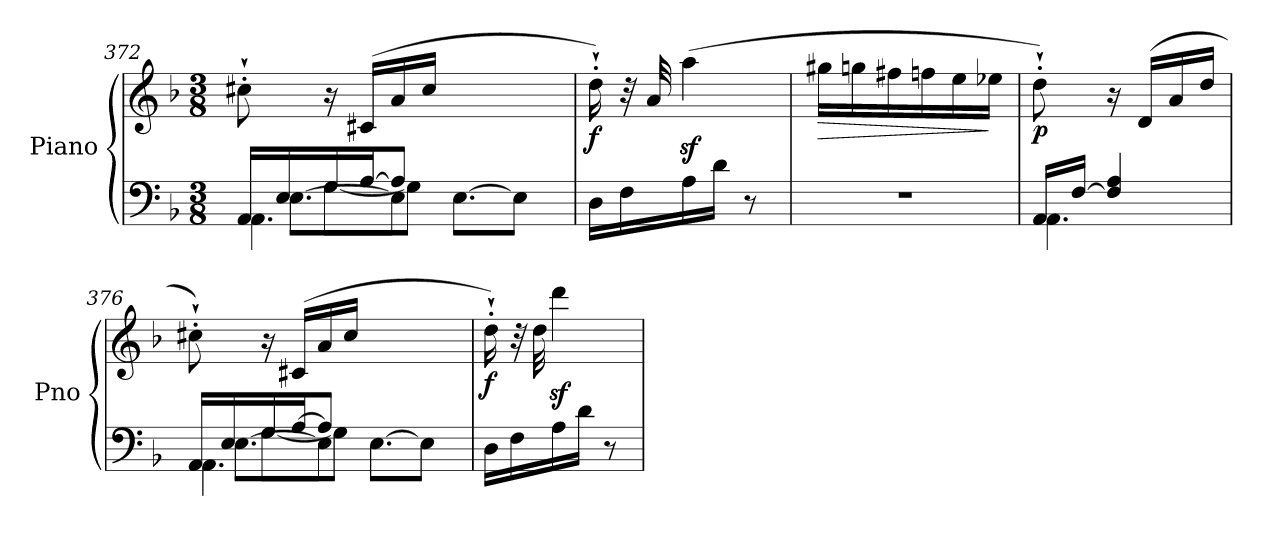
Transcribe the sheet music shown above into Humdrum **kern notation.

**kern	**kern	**dynam
*part1	*part1	*part1
*staff2	*staff1	*staff1/2
*I"Piano	*	*
*I'Pno	*	*
*clefF4	*clefG2	*
*k[b-]	*k[b-]	*
*M3/8	*M3/8	*
=372	=372	=372
*^	*	*
*	*^	*	*
*	*	*^	*	*
16AA/LL	4.AA\	16ryy	8ryy	8cc#X'`\	.
16E/	.	[8.E\L	.	.	.
16G/	.	.	[8G\L	16r	.
[16A/J	.	.	.	(>16c#X/LL	.
8A/J]	.	8E\J]	8G\J]	16a/	.
.	.	.	.	16cc#/JJ	.
4ryy	[8.E\L	4ryy	4ryy	4ryy	.
.	8E\J]	.	.	.	.
16ryy	.	16ryy	16ryy	16ryy	.
=373	=373	=373	=373	=373	=373
!	!	!	!	!	!LO:DY:b
*v	*v	*v	*v	*	*
16D\LL	16dd'`\)	f
16F\	32r	.
.	32a/	.
16A\	(>4aaz<\	.
16d\JJ	.	.
8r	.	.
=374	=374	=374
!	!	!LO:HP:b
4.r	16gg#X\LL	>
.	16ggn\	.
.	16ff#X\	.
.	16ffn\	.
.	16ee\	.
.	16ee-X\JJ	]
!!LO:LB:g=z
=375	=375	=375
*^	*	*
!	!	!	!LO:DY:b
16AA/LL	4.AA\	8dd'`\)	p
[16F/JJ	.	.	.
4F/] 4A/	.	16r	.
!	!	!	!LO:DY:b
.	.	(>16d/LL	other-dynamics
.	.	16a/	.
.	.	16dd/JJ	.
=376	=376	=376	=376
*^	*^	*	*
16AA/LL	4.AA\	16ryy	8ryy	8cc#X'`\)	.
16E/	.	[8.E\L	.	.	.
16G/	.	.	[8G\L	16r	.
[16A/J	.	.	.	(>16c#X/LL	.
8A/J]	.	8E\J]	8G\J]	16a/	.
.	.	.	.	16cc#/JJ	.
4ryy	[8.E\L	4ryy	4ryy	4ryy	.
.	8E\J]	.	.	.	.
16ryy	.	16ryy	16ryy	16ryy	.
=377	=377	=377	=377	=377	=377
!	!	!	!	!	!LO:DY:b
*v	*v	*v	*v	*	*
16D\LL	16dd'`\)	f
16F\	32r	.
.	32dd\	.
16A\	4dddz<\	.
16d\JJ	.	.
8r	.	.
=	=	=
*-	*-	*-
